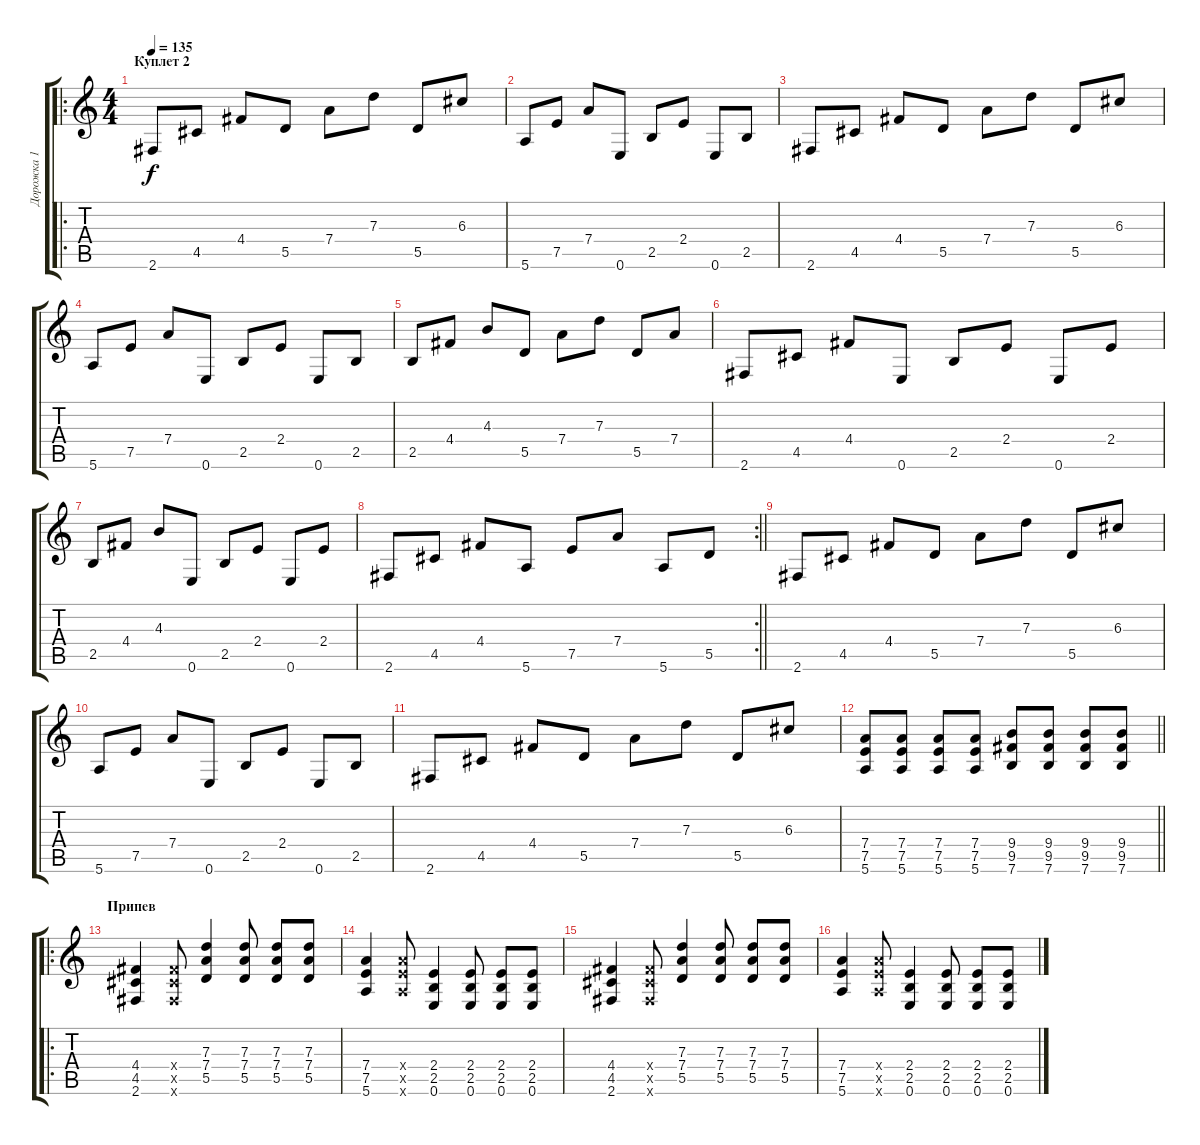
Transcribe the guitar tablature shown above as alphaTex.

\track ("Дорожка 1" "Дорожка 1") {instrument acousticguitarsteel}
\staff {score tabs}
\tuning (E4 B3 G3 D3 A2 E2) {hide}
\ro
\ts (4 4)
\section ("" "Куплет 2")
\tempo 135
\clef g2
\ks c
2.6.8{dy f} 4.5.8 4.4.8 5.5.8 7.4.8 7.3.8 5.5.8 6.3.8 |
5.6.8 7.5.8 7.4.8 0.6.8 2.5.8 2.4.8 0.6.8 2.5.8 |
2.6.8 4.5.8 4.4.8 5.5.8 7.4.8 7.3.8 5.5.8 6.3.8 |
5.6.8 7.5.8 7.4.8 0.6.8 2.5.8 2.4.8 0.6.8 2.5.8 |
2.5.8 4.4.8 4.3.8 5.5.8 7.4.8 7.3.8 5.5.8 7.4.8 |
2.6.8 4.5.8 4.4.8 0.6.8 2.5.8 2.4.8 0.6.8 2.4.8 |
2.5.8 4.4.8 4.3.8 0.6.8 2.5.8 2.4.8 0.6.8 2.4.8 |
\rc 2
\barLineRight lightlight
2.6.8 4.5.8 4.4.8 5.6.8 7.5.8 7.4.8 5.6.8 5.5.8 |
2.6.8 4.5.8 4.4.8 5.5.8 7.4.8 7.3.8 5.5.8 6.3.8 |
5.6.8 7.5.8 7.4.8 0.6.8 2.5.8 2.4.8 0.6.8 2.5.8 |
2.6.8 4.5.8 4.4.8 5.5.8 7.4.8 7.3.8 5.5.8 6.3.8 |
\barLineRight lightlight
(7.4 7.5 5.6).8 (7.4 7.5 5.6).8 (7.4 7.5 5.6).8 (7.4 7.5 5.6).8 (9.4 9.5 7.6).8 (9.4 9.5 7.6).8 (9.4 9.5 7.6).8 (9.4 9.5 7.6).8 |
\ro
\section ("" "Припев")
(4.4 4.5 2.6).4 (4.4{x} 4.5{x} 2.6{x}).8 (7.3 7.4 5.5).4 (7.3 7.4 5.5).8 (7.3 7.4 5.5).8 (7.3 7.4 5.5).8 |
(7.4 7.5 5.6).4 (7.4{x} 7.5{x} 5.6{x}).8 (2.4 2.5 0.6).4 (2.4 2.5 0.6).8 (2.4 2.5 0.6).8 (2.4 2.5 0.6).8 |
(4.4 4.5 2.6).4 (4.4{x} 4.5{x} 2.6{x}).8 (7.3 7.4 5.5).4 (7.3 7.4 5.5).8 (7.3 7.4 5.5).8 (7.3 7.4 5.5).8 |
(7.4 7.5 5.6).4 (7.4{x} 7.5{x} 5.6{x}).8 (2.4 2.5 0.6).4 (2.4 2.5 0.6).8 (2.4 2.5 0.6).8 (2.4 2.5 0.6).8
